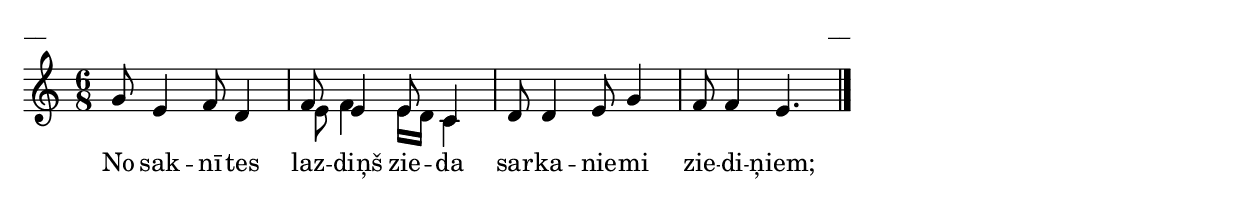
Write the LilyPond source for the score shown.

\version "2.13.18"
\paper {
line-width = 14\cm
left-margin = 0.4\cm
between-system-padding = 0.1\cm
between-system-space = 0.1\cm
}
% AALapas
% No saknītes lazdiņš zieda
\layout {
indent = #0
ragged-last = ##f
}


voiceA = \relative c' {
\clef "treble"
\key c \major
\time 6/8
g'8 e4 f8 d4 |
f8 e4 e8 c4 |
d8 d4 e8 g4 |
f8 f4 e4. |
\bar "|."
}


voiceB = \relative c' {
\clef "treble"
\key c \major
\time 6/8
s2. |
e8 f4 e16[ d] c4 | 
s2. |
s2. |
\bar "|."
}


lyricA = \lyricmode {
No sak -- nī -- tes laz -- diņš zie -- da sar -- ka -- nie -- mi zie -- di -- ņiem; 
}




fullScore = <<
\new Staff {
<<
\new Voice = "voiceA" { \voiceOne \autoBeamOff \voiceA }
\new Voice = "voiceB" { \voiceTwo \autoBeamOff \voiceB }
\lyricsto "voiceA" \new Lyrics \lyricA
>>
}
>>



\score {
\fullScore
\header { piece = "__" opus = "__" }
}
\markup { \with-color #(x11-color 'white) \sans \smaller "__" }
\score {
\unfoldRepeats
\fullScore
\midi {
\context { \Staff \remove "Staff_performer" }
\context { \Voice \consists "Staff_performer" }
}
}


